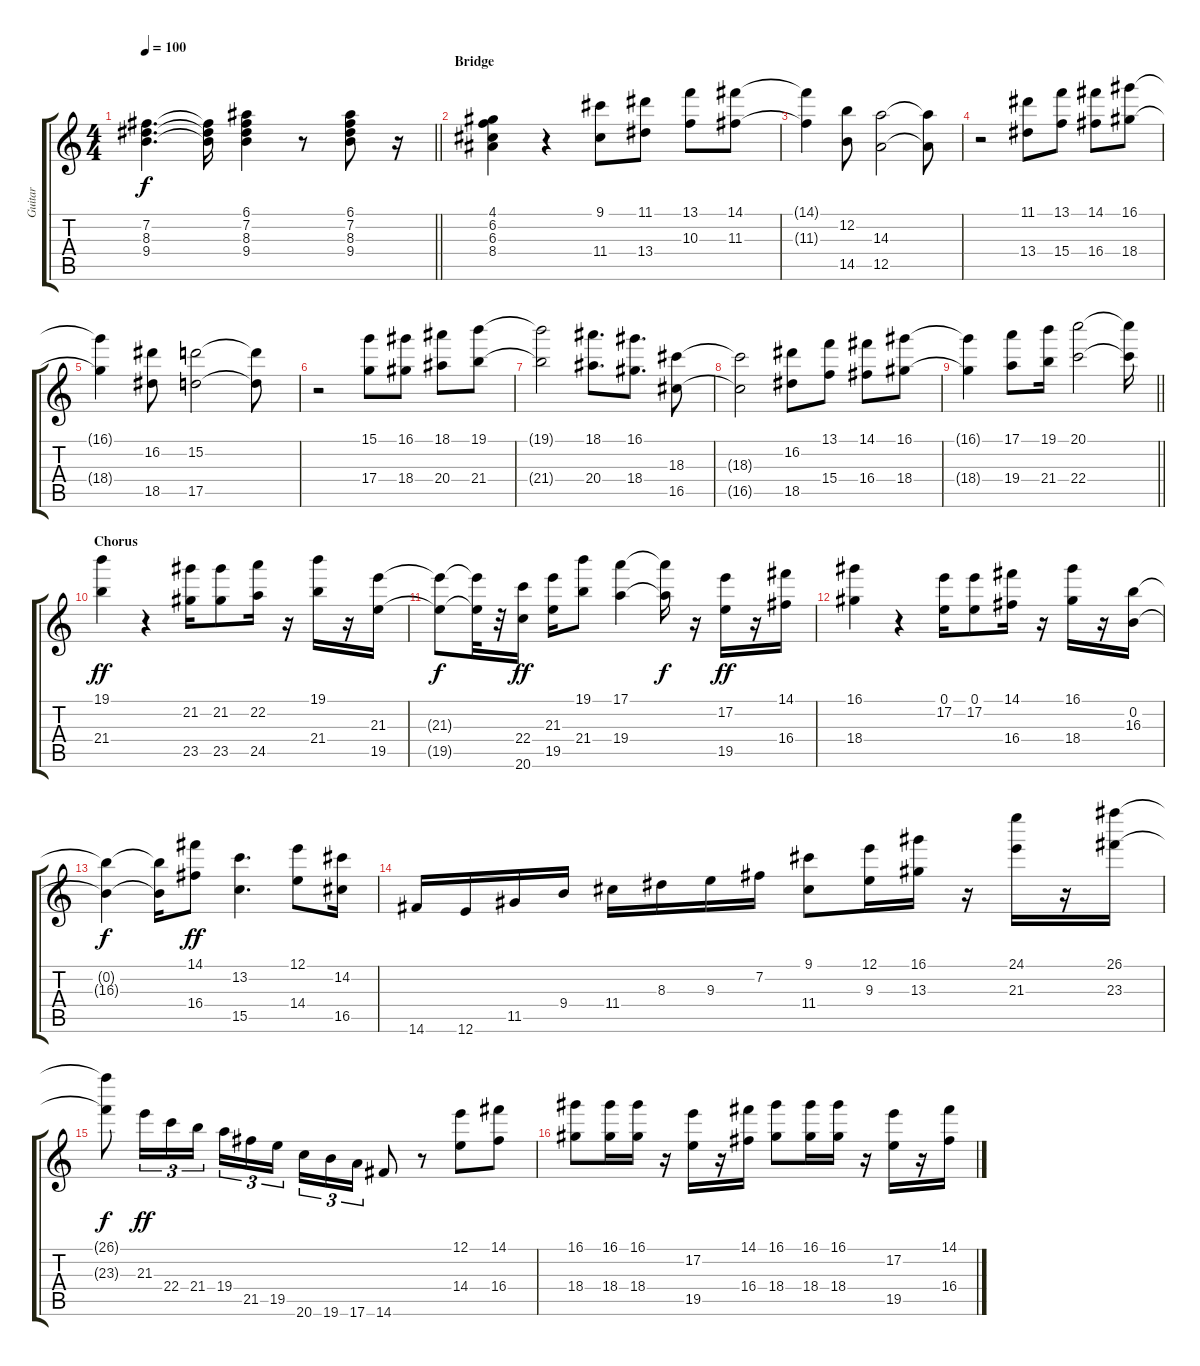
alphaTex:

\track ("Guitar" "Guitar") {instrument electricguitarjazz}
\staff {score tabs}
\tuning (E4 B3 G3 D3 A2 E2) {hide}
\ts (4 4)
\tempo 100
\clef g2
\barLineRight lightlight
\ks c
(7.2{t} 8.3{t} 9.4{t}).4{d dy f} (7.2{t} 8.3{t} 9.4{t}).16 (6.1 7.2 8.3 9.4).4 r.8 (6.1 7.2 8.3 9.4).8 r.16 |
\section ("" "Bridge")
(4.1 6.2 6.3 8.4).4 r.4 (9.1 11.4).8{volume 12} (11.1 13.4).8 (13.1 10.3).8 (14.1 11.3).8 |
(14.1{t} 11.3{t}).4 (12.2 14.5).8 (14.3 12.5).2 (14.3{t} 12.5{t}).8 |
r.2 (11.1 13.4).8 (13.1 15.4).8 (14.1 16.4).8 (16.1 18.4).8 |
(16.1{t} 18.4{t}).4 (16.2 18.5).8 (15.2 17.5).2 (15.2{t} 17.5{t}).8 |
r.2 (15.1 17.4).8 (16.1 18.4).8 (18.1 20.4).8 (19.1 21.4).8 |
(19.1{t} 21.4{t}).2 (18.1 20.4).8{d} (16.1 18.4).8{d} (18.3 16.5).8 |
(18.3{t} 16.5{t}).2 (16.2 18.5).8 (13.1 15.4).8 (14.1 16.4).8 (16.1 18.4).8 |
\barLineRight lightlight
(16.1{t} 18.4{t}).4 (17.1 19.4).8 (19.1 21.4).16 (20.1 22.4).2 (20.1{t} 22.4{t}).16 |
\section ("" "Chorus")
(19.1 21.4).4{dy ff} r.4 (21.2 23.5).16 (21.2 23.5).8 (22.2 24.5).16 r.16 (19.1 21.4).16 r.16 (21.3 19.5).16 |
(21.3{t} 19.5{t}).8{dy f} (21.3{t} 19.5{t}).32 r.32 (22.4 20.6).16{dy ff} (21.3 19.5).16 (19.1 21.4).8 (17.1 19.4).4 (17.1{t} 19.4{t}).16{dy f} r.16 (17.2 19.5).16{dy ff} r.16 (14.1 16.4).16 |
(16.1 18.4).4 r.4 (0.1 17.2).16 (0.1 17.2).8 (14.1 16.4).16 r.16 (16.1 18.4).16 r.16 (0.2 16.3).16 |
(0.2{t} 16.3{t}).4{dy f} (0.2{t} 16.3{t}).16 (14.1 16.4).8{dy ff} (13.2 15.5).4{d} (12.1 14.4).8 (14.2 16.5).16 |
14.6.16 12.6.16 11.5.16 9.4.16 11.4.16 8.3.16 9.3.16 7.2.16 (9.1 11.4).8 (12.1 9.3).16 (16.1 13.3).16 r.16 (24.1 21.3).16 r.16 (26.1 23.3).16 |
(26.1{t} 23.3{t}).8{dy f} 21.3.16{tu (3 2) dy ff} 22.4.16{tu (3 2)} 21.4.16{tu (3 2)} 19.4.16{tu (3 2)} 21.5.16{tu (3 2)} 19.5.16{tu (3 2) beam splitsecondary} 20.6.16{tu (3 2)} 19.6.16{tu (3 2)} 17.6.16{tu (3 2)} 14.6.8 r.8 (12.1 14.4).8 (14.1 16.4).8 |
(16.1 18.4).8 (16.1 18.4).16 (16.1 18.4).16 r.16 (17.2 19.5).16 r.16 (14.1 16.4).16 (16.1 18.4).8 (16.1 18.4).16 (16.1 18.4).16 r.16 (17.2 19.5).16 r.16 (14.1 16.4).16
